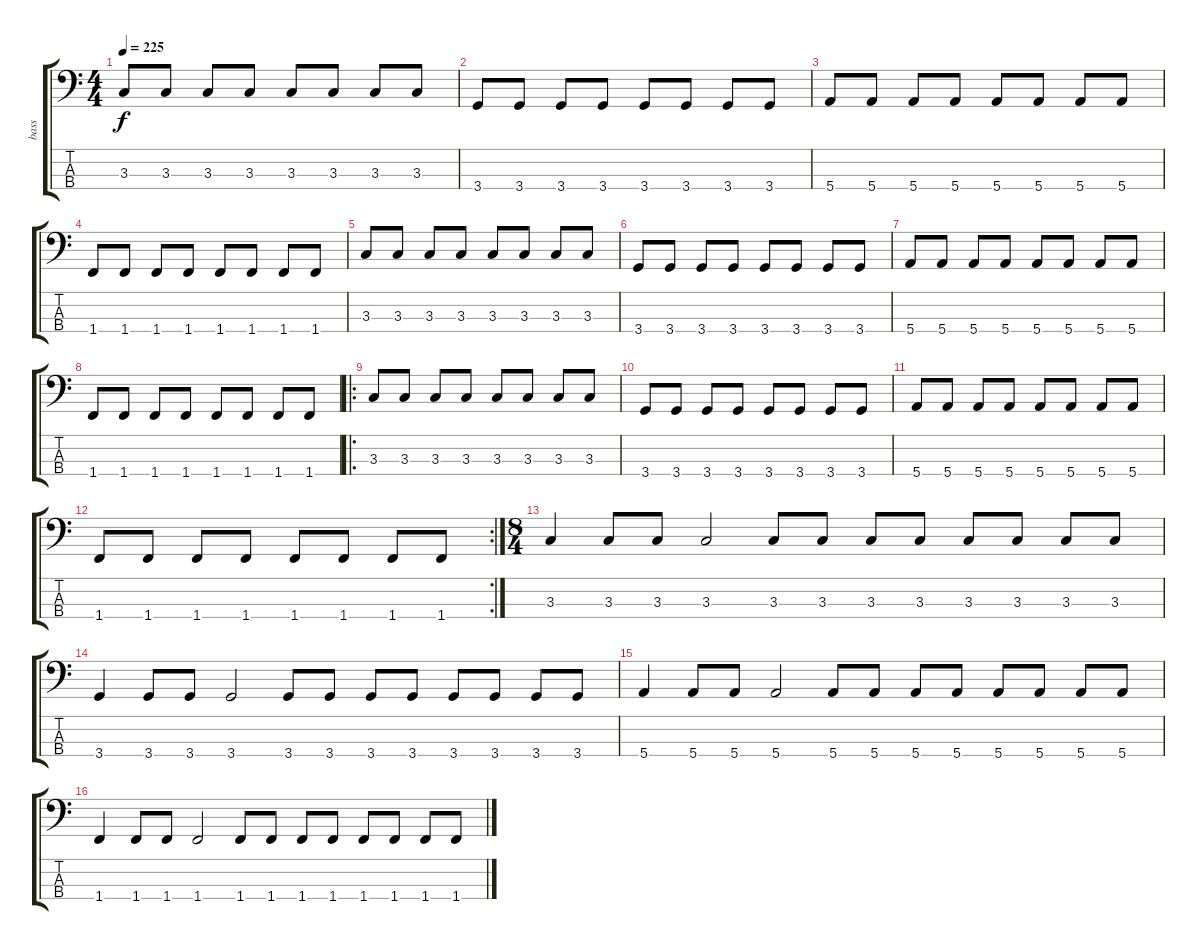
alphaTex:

\track ("bass" "bass") {instrument electricbassfinger}
\staff {score tabs}
\tuning (G2 D2 A1 E1) {hide}
\ts (4 4)
\tempo 225
\clef f4
\ks c
3.3.8{dy f} 3.3.8 3.3.8 3.3.8 3.3.8 3.3.8 3.3.8 3.3.8 |
3.4.8 3.4.8 3.4.8 3.4.8 3.4.8 3.4.8 3.4.8 3.4.8 |
5.4.8 5.4.8 5.4.8 5.4.8 5.4.8 5.4.8 5.4.8 5.4.8 |
1.4.8 1.4.8 1.4.8 1.4.8 1.4.8 1.4.8 1.4.8 1.4.8 |
3.3.8 3.3.8 3.3.8 3.3.8 3.3.8 3.3.8 3.3.8 3.3.8 |
3.4.8 3.4.8 3.4.8 3.4.8 3.4.8 3.4.8 3.4.8 3.4.8 |
5.4.8 5.4.8 5.4.8 5.4.8 5.4.8 5.4.8 5.4.8 5.4.8 |
1.4.8 1.4.8 1.4.8 1.4.8 1.4.8 1.4.8 1.4.8 1.4.8 |
\ro
3.3.8 3.3.8 3.3.8 3.3.8 3.3.8 3.3.8 3.3.8 3.3.8 |
3.4.8 3.4.8 3.4.8 3.4.8 3.4.8 3.4.8 3.4.8 3.4.8 |
5.4.8 5.4.8 5.4.8 5.4.8 5.4.8 5.4.8 5.4.8 5.4.8 |
\rc 2
1.4.8 1.4.8 1.4.8 1.4.8 1.4.8 1.4.8 1.4.8 1.4.8 |
\ts (8 4)
3.3.4 3.3.8 3.3.8 3.3.2 3.3.8 3.3.8 3.3.8 3.3.8 3.3.8 3.3.8 3.3.8 3.3.8 |
3.4.4 3.4.8 3.4.8 3.4.2 3.4.8 3.4.8 3.4.8 3.4.8 3.4.8 3.4.8 3.4.8 3.4.8 |
5.4.4 5.4.8 5.4.8 5.4.2 5.4.8 5.4.8 5.4.8 5.4.8 5.4.8 5.4.8 5.4.8 5.4.8 |
1.4.4 1.4.8 1.4.8 1.4.2 1.4.8 1.4.8 1.4.8 1.4.8 1.4.8 1.4.8 1.4.8 1.4.8
